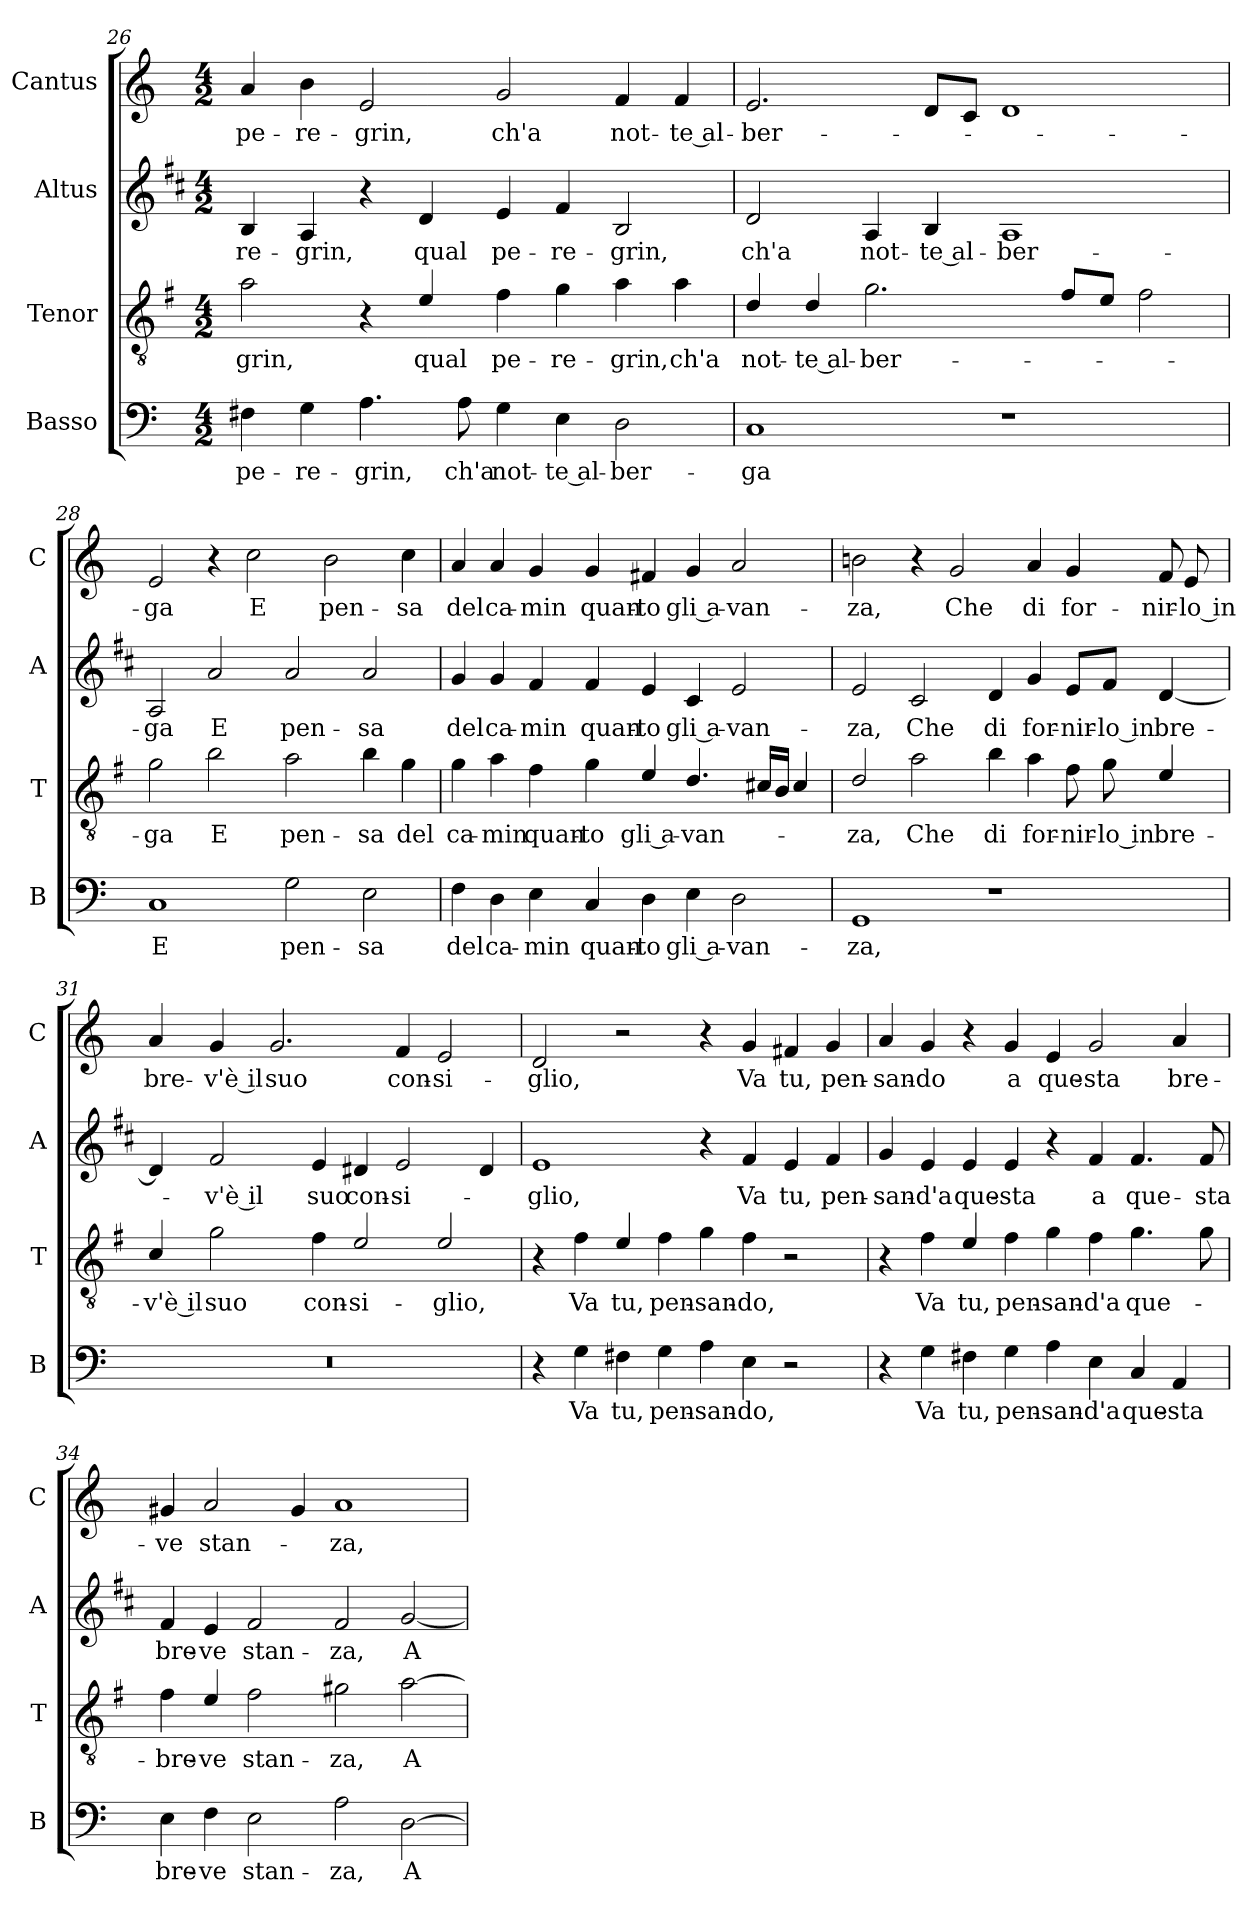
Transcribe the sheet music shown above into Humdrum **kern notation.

**kern	**text	**kern	**text	**kern	**text	**kern	**text
*part4	*part4	*part3	*part3	*part2	*part2	*part1	*part1
*staff4	*staff4	*staff3	*staff3	*staff2	*staff2	*staff1	*staff1
*I"Basso	*	*I"Tenor	*	*I"Altus	*	*I"Cantus	*
*I'B	*	*I'T	*	*I'A	*	*I'C	*
!!LO:LB:g=z
*clefF4	*	*clefGv2	*	*clefG2	*	*clefG2	*
*	*	*ITrd4c7	*	*ITrd1c2	*	*	*
*k[]	*	*k[]	*	*k[]	*	*k[]	*
*C:	*	*C:	*	*C:	*	*C:	*
*M4/2	*	*M4/2	*	*M4/2	*	*M4/2	*
=26	=26	=26	=26	=26	=26	=26	=26
!	!LO:LY:b	!	!LO:LY:b	!	!LO:LY:b	!	!LO:LY:b
4F#X\	pe-	2d\	-grin,	4A/	-re-	4a/	pe-
!	!LO:LY:b	!	!	!	!LO:LY:b	!	!LO:LY:b
4G\	-re-	.	.	4G/	-grin,	4b\	-re-
!	!LO:LY:b	!	!	!	!	!	!LO:LY:b
4.A\	-grin,	4r	.	4r	.	2e/	-grin,
!	!	!	!LO:LY:b	!	!LO:LY:b	!	!
.	.	4A/	qual	4c/	qual	.	.
!	!LO:LY:b	!	!	!	!	!	!
8A\	ch'a	.	.	.	.	.	.
!	!LO:LY:b	!	!LO:LY:b	!	!LO:LY:b	!	!LO:LY:b
4G\	not-	4B\	pe-	4d/	pe-	2g/	ch'a
!	!LO:LY:b	!	!LO:LY:b	!	!LO:LY:b	!	!
4E\	-te al-	4c\	-re-	4e/	-re-	.	.
!	!LO:LY:b	!	!LO:LY:b	!	!LO:LY:b	!	!LO:LY:b
2D\	-ber-	4d\	-grin,	2A/	-grin,	4f/	not-
!	!	!	!LO:LY:b	!	!	!	!LO:LY:b
.	.	4d\	ch'a	.	.	4f/	-te al-
=27	=27	=27	=27	=27	=27	=27	=27
!	!LO:LY:b	!	!LO:LY:b	!	!LO:LY:b	!	!LO:LY:b
1C	-ga	4G/	not-	2c/	ch'a	2.e/	-ber-
!	!	!	!LO:LY:b	!	!	!	!
.	.	4G/	-te al-	.	.	.	.
!	!	!	!LO:LY:b	!	!LO:LY:b	!	!
.	.	2.c\	-ber-	4G/	not-	.	.
!	!	!	!	!	!LO:LY:b	!	!
.	.	.	.	4A/	-te al-	8d/L	.
.	.	.	.	.	.	8c/J	.
!	!	!	!	!	!LO:LY:b	!	!
1r	.	.	.	1G	-ber-	1d	.
.	.	8B/L	.	.	.	.	.
.	.	8A/J	.	.	.	.	.
.	.	2B\	.	.	.	.	.
=28	=28	=28	=28	=28	=28	=28	=28
!	!LO:LY:b	!	!LO:LY:b	!	!LO:LY:b	!	!LO:LY:b
1C	E	2c\	-ga	2G/	-ga	2e/	-ga
!	!	!	!LO:LY:b	!	!LO:LY:b	!	!
.	.	2e\	E	2g/	E	4r	.
!	!	!	!	!	!	!	!LO:LY:b
.	.	.	.	.	.	2cc\	E
!	!LO:LY:b	!	!LO:LY:b	!	!LO:LY:b	!	!
2G\	pen-	2d\	pen-	2g/	pen-	.	.
!	!	!	!	!	!	!	!LO:LY:b
.	.	.	.	.	.	2b\	pen-
!	!LO:LY:b	!	!LO:LY:b	!	!LO:LY:b	!	!
2E\	-sa	4e\	-sa	2g/	-sa	.	.
!	!	!	!LO:LY:b	!	!	!	!LO:LY:b
.	.	4c\	del	.	.	4cc\	-sa
=29	=29	=29	=29	=29	=29	=29	=29
!	!LO:LY:b	!	!LO:LY:b	!	!LO:LY:b	!	!LO:LY:b
4F\	del	4c\	ca-	4f/	del	4a/	del
!	!LO:LY:b	!	!LO:LY:b	!	!LO:LY:b	!	!LO:LY:b
4D\	ca-	4d\	-min	4f/	ca-	4a/	ca-
!	!LO:LY:b	!	!LO:LY:b	!	!LO:LY:b	!	!LO:LY:b
4E\	-min	4B\	quan-	4e/	-min	4g/	-min
!	!LO:LY:b	!	!LO:LY:b	!	!LO:LY:b	!	!LO:LY:b
4C/	quan-	4c\	-to	4e/	quan-	4g/	quan-
!	!LO:LY:b	!	!LO:LY:b	!	!LO:LY:b	!	!LO:LY:b
4D\	-to	4A/	gli a-	4d/	-to	4f#X/	-to
!	!LO:LY:b	!	!LO:LY:b	!	!LO:LY:b	!	!LO:LY:b
4E\	gli a-	4.G/	-van-	4B/	gli a-	4g/	gli a-
!	!LO:LY:b	!	!	!	!LO:LY:b	!	!LO:LY:b
2D\	-van-	.	.	2d/	-van-	2a/	-van-
.	.	16F#X/LL	.	.	.	.	.
.	.	16E/JJ	.	.	.	.	.
.	.	4F#/	.	.	.	.	.
!!LO:PB:g=z
=30	=30	=30	=30	=30	=30	=30	=30
!	!LO:LY:b	!	!LO:LY:b	!	!LO:LY:b	!	!LO:LY:b
1GG	-za,	2G/	-za,	2d/	-za,	2bni\	-za,
!	!	!	!LO:LY:b	!	!LO:LY:b	!	!
.	.	2d\	Che	2B/	Che	4r	.
!	!	!	!	!	!	!	!LO:LY:b
.	.	.	.	.	.	2g/	Che
!	!	!	!LO:LY:b	!	!LO:LY:b	!	!
1r	.	4e\	di	4c/	di	.	.
!	!	!	!LO:LY:b	!	!LO:LY:b	!	!LO:LY:b
.	.	4d\	for-	4f/	for-	4a/	di
!	!	!	!LO:LY:b	!	!LO:LY:b	!	!LO:LY:b
.	.	8B\	-nir-	8d/L	-nir-	4g/	for-
!	!	!	!LO:LY:b	!	!LO:LY:b	!	!
.	.	8c\	-lo in	8e/J	-lo in	.	.
!	!	!	!LO:LY:b	!	!LO:LY:b	!	!LO:LY:b
.	.	4A/	bre-	[4c/	bre-	8f/	-nir-
!	!	!	!	!	!	!	!LO:LY:b
.	.	.	.	.	.	8e/	-lo in
=31	=31	=31	=31	=31	=31	=31	=31
!	!	!	!LO:LY:b	!	!	!	!LO:LY:b
0r	.	4F/	-v'è il	4c/]	.	4a/	bre-
!	!	!	!LO:LY:b	!	!LO:LY:b	!	!LO:LY:b
.	.	2c\	suo	2e/	-v'è il	4g/	-v'è il
!	!	!	!	!	!	!	!LO:LY:b
.	.	.	.	.	.	2.g/	suo
!	!	!	!LO:LY:b	!	!LO:LY:b	!	!
.	.	4B\	con-	4d/	suo	.	.
!	!	!	!LO:LY:b	!	!LO:LY:b	!	!
.	.	2A/	-si-	4c#X/	con-	.	.
!	!	!	!	!	!LO:LY:b	!	!LO:LY:b
.	.	.	.	2d/	-si-	4f/	con-
!	!	!	!LO:LY:b	!	!	!	!LO:LY:b
.	.	2A/	-glio,	.	.	2e/	-si-
.	.	.	.	4c#/	.	.	.
=32	=32	=32	=32	=32	=32	=32	=32
!	!	!	!	!	!LO:LY:b	!	!LO:LY:b
4r	.	4r	.	1d	-glio,	2d/	-glio,
!	!LO:LY:b	!	!LO:LY:b	!	!	!	!
4G\	Va	4B\	Va	.	.	.	.
!	!LO:LY:b	!	!LO:LY:b	!	!	!	!
4F#X\	tu,	4A/	tu,	.	.	2r	.
!	!LO:LY:b	!	!LO:LY:b	!	!	!	!
4G\	pen-	4B\	pen-	.	.	.	.
!	!LO:LY:b	!	!LO:LY:b	!	!	!	!
4A\	-san-	4c\	-san-	4r	.	4r	.
!	!LO:LY:b	!	!LO:LY:b	!	!LO:LY:b	!	!LO:LY:b
4E\	-do,	4B\	-do,	4e/	Va	4g/	Va
!	!	!	!	!	!LO:LY:b	!	!LO:LY:b
2r	.	2r	.	4d/	tu,	4f#X/	tu,
!	!	!	!	!	!LO:LY:b	!	!LO:LY:b
.	.	.	.	4e/	pen-	4g/	pen-
=33	=33	=33	=33	=33	=33	=33	=33
!	!	!	!	!	!LO:LY:b	!	!LO:LY:b
4r	.	4r	.	4f/	-san-	4a/	-san-
!	!LO:LY:b	!	!LO:LY:b	!	!LO:LY:b	!	!LO:LY:b
4G\	Va	4B\	Va	4d/	-d'a	4g/	-do
!	!LO:LY:b	!	!LO:LY:b	!	!LO:LY:b	!	!
4F#X\	tu,	4A/	tu,	4d/	que-	4r	.
!	!LO:LY:b	!	!LO:LY:b	!	!LO:LY:b	!	!LO:LY:b
4G\	pen-	4B\	pen-	4d/	-sta	4g/	a
!	!LO:LY:b	!	!LO:LY:b	!	!	!	!LO:LY:b
4A\	-san-	4c\	-san-	4r	.	4e/	que-
!	!LO:LY:b	!	!LO:LY:b	!	!LO:LY:b	!	!LO:LY:b
4E\	-d'a	4B\	-d'a	4e/	a	2g/	-sta
!	!LO:LY:b	!	!LO:LY:b	!	!LO:LY:b	!	!
4C/	que-	4.c\	que-	4.e/	que-	.	.
!	!LO:LY:b	!	!	!	!	!	!LO:LY:b
4AA/	-sta	.	.	.	.	4a/	bre-
!	!	!	!	!	!LO:LY:b	!	!
.	.	8c\	.	8e/	-sta	.	.
!!LO:LB:g=z
=34	=34	=34	=34	=34	=34	=34	=34
!	!LO:LY:b	!	!LO:LY:b	!	!LO:LY:b	!	!LO:LY:b
4E\	bre-	4B\	-bre-	4e/	bre-	4g#X/	-ve
!	!LO:LY:b	!	!LO:LY:b	!	!LO:LY:b	!	!LO:LY:b
4F\	-ve	4A/	-ve	4d/	-ve	2a/	stan-
!	!LO:LY:b	!	!LO:LY:b	!	!LO:LY:b	!	!
2E\	stan-	2B\	stan-	2e/	stan-	.	.
.	.	.	.	.	.	4g#/	.
!	!LO:LY:b	!	!LO:LY:b	!	!LO:LY:b	!	!LO:LY:b
2A\	-za,	2c#X\	-za,	2e/	-za,	1a	-za,
!	!LO:LY:b	!	!LO:LY:b	!	!LO:LY:b	!	!
[2D\	A-	[2d\	A-	[2f/	A-	.	.
=	=	=	=	=	=	=	=
*-	*-	*-	*-	*-	*-	*-	*-
